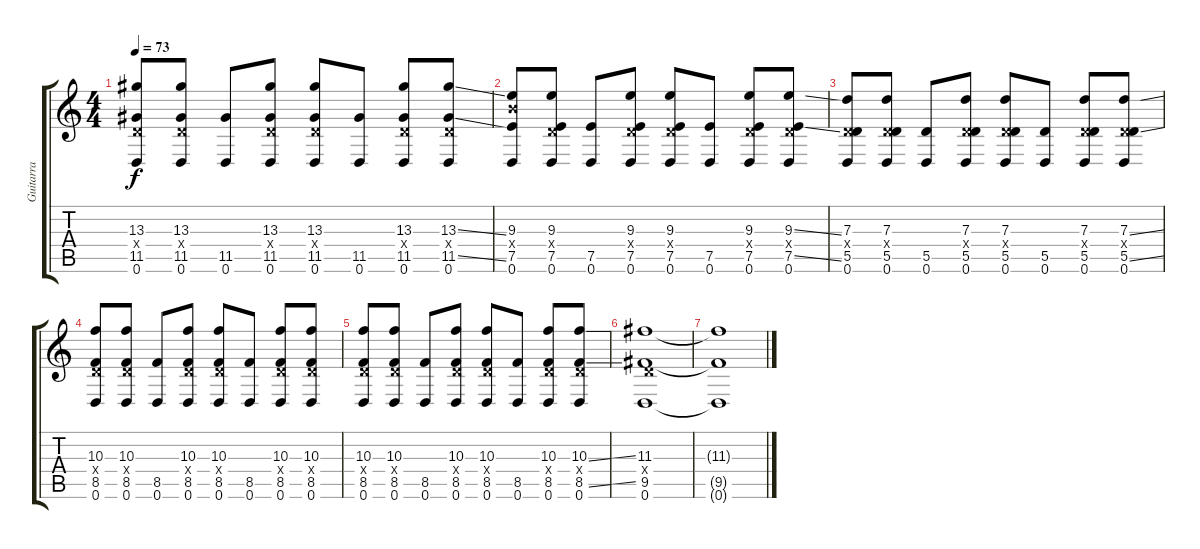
\track ("Guitarra" "Guitarra") {instrument electricguitarclean}
\staff {score tabs}
\tuning (E4 B3 G3 D3 A2 D2) {hide}
\ts (4 4)
\tempo 73
\clef g2
\ks c
(13.3 0.4{x} 11.5 0.6).8{dy f} (13.3 0.4{x} 11.5 0.6).8 (11.5 0.6).8 (13.3 0.4{x} 11.5 0.6).8 (13.3 0.4{x} 11.5 0.6).8 (11.5 0.6).8 (13.3 0.4{x} 11.5 0.6).8 (13.3{ss} 0.4{x} 11.5{ss} 0.6).8 |
(9.3 9.4{x} 7.5 0.6).8 (9.3 0.4{x} 7.5 0.6).8 (7.5 0.6).8 (9.3 0.4{x} 7.5 0.6).8 (9.3 0.4{x} 7.5 0.6).8 (7.5 0.6).8 (9.3 0.4{x} 7.5 0.6).8 (9.3{ss} 0.4{x} 7.5{ss} 0.6).8 |
(7.3 0.4{x} 5.5 0.6).8 (7.3 0.4{x} 5.5 0.6).8 (5.5 0.6).8 (7.3 0.4{x} 5.5 0.6).8 (7.3 0.4{x} 5.5 0.6).8 (5.5 0.6).8 (7.3 0.4{x} 5.5 0.6).8 (7.3{ss} 0.4{x} 5.5{ss} 0.6).8 |
(10.3 0.4{x} 8.5 0.6).8 (10.3 0.4{x} 8.5 0.6).8 (8.5 0.6).8 (10.3 0.4{x} 8.5 0.6).8 (10.3 0.4{x} 8.5 0.6).8 (8.5 0.6).8 (10.3 0.4{x} 8.5 0.6).8 (10.3 0.4{x} 8.5 0.6).8 |
(10.3 0.4{x} 8.5 0.6).8 (10.3 0.4{x} 8.5 0.6).8 (8.5 0.6).8 (10.3 0.4{x} 8.5 0.6).8 (10.3 0.4{x} 8.5 0.6).8 (8.5 0.6).8 (10.3 0.4{x} 8.5 0.6).8 (10.3{ss} 0.4{x} 8.5{ss} 0.6).8 |
(11.3 0.4{x} 9.5 0.6).1 |
(11.3{t} 9.5{t} 0.6{t}).1
